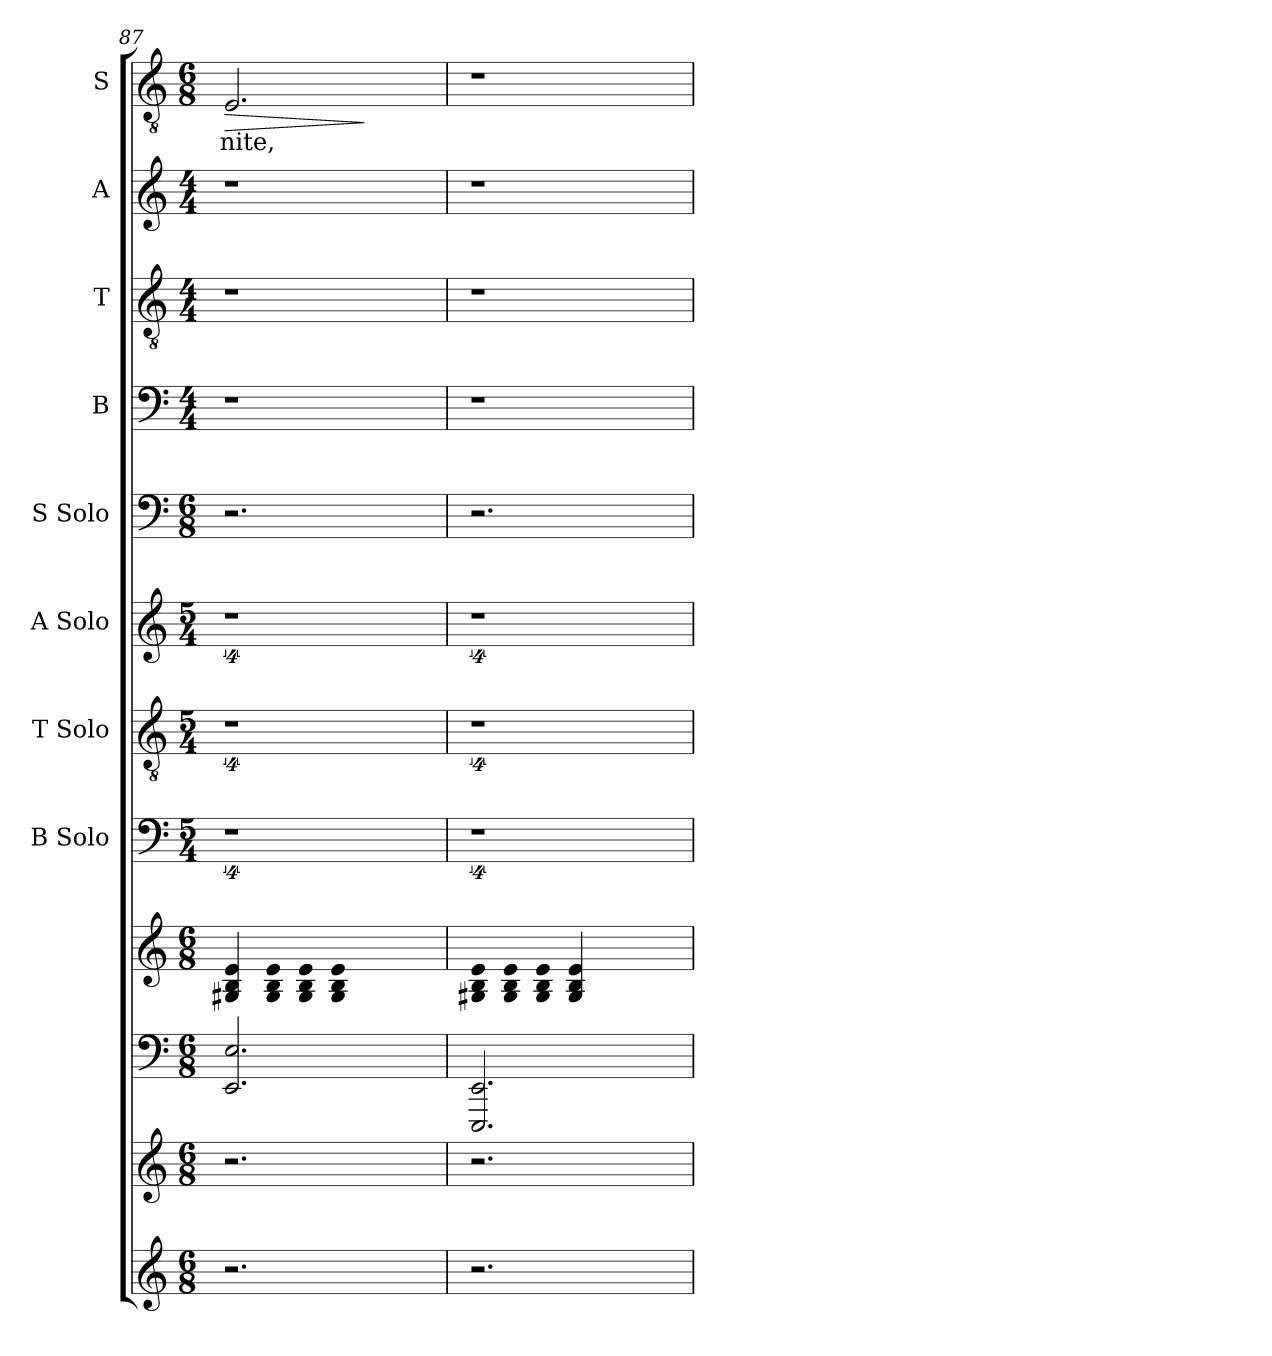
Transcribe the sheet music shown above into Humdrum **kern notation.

**kern	**kern	**kern	**kern	**kern	**kern	**kern	**kern	**kern	**kern	**kern	**kern	**text	**dynam
*part12	*part11	*part10	*part9	*part8	*part7	*part6	*part5	*part4	*part3	*part2	*part1	*part1	*part1
*staff12	*staff11	*staff10	*staff9	*staff8	*staff7	*staff6	*staff5	*staff4	*staff3	*staff2	*staff1	*staff1	*staff1
*	*	*	*	*I"B Solo	*I"T Solo	*I"A Solo	*I"S Solo	*I"B	*I"T	*I"A	*I"S	*	*
*clefG2	*clefG2	*clefF4	*clefG2	*clefF4	*clefGv2	*clefG2	*clefF4	*clefF4	*clefGv2	*clefG2	*clefGv2	*	*
*k[]	*k[]	*k[]	*k[]	*k[]	*k[]	*k[]	*k[]	*k[]	*k[]	*k[]	*k[]	*	*
*C:	*C:	*C:	*C:	*C:	*C:	*C:	*C:	*C:	*C:	*C:	*C:	*	*
*M6/8	*M6/8	*M6/8	*M6/8	*M5/4	*M5/4	*M5/4	*M6/8	*M4/4	*M4/4	*M4/4	*M6/8	*	*
=87	=87	=87	=87	=87	=87	=87	=87	=87	=87	=87	=87	=87	=87
!	!	!	!	!	!	!	!	!	!	!	!	!LO:LY:b	!LO:HP:b
2.r	2.r	2.EE/ 2.E/	4G#X/ 4B/ 4e/	4%5r	4%5r	4%5r	2.r	1r	1r	1r	2.E/	-nite,	>
*	*	*	*Xtuplet	*	*	*	*	*	*	*	*	*	*
!	!	!	!LO:N:vis=4	!	!	!	!	!	!	!	!	!	!
.	.	.	4096%683G#/ 4096%683B/ 4096%683e/	.	.	.	.	.	.	.	.	.	.
!	!	!	!LO:N:vis=4	!	!	!	!	!	!	!	!	!	!
.	.	.	2048%341G#/ 2048%341B/ 2048%341e/	.	.	.	.	.	.	.	.	.	.
!	!	!	!LO:N:vis=4	!	!	!	!	!	!	!	!	!	!
.	.	.	4096%683G#/ 4096%683B/ 4096%683e/	.	.	.	.	.	.	.	.	.	.
2ryy	2ryy	2ryy	2ryy	.	.	.	2ryy	.	.	.	2ryy	.	]
.	.	.	.	.	.	.	.	4ryy	4ryy	4ryy	.	.	.
=88	=88	=88	=88	=88	=88	=88	=88	=88	=88	=88	=88	=88	=88
!	!	!	!LO:N:vis=4	!	!	!	!	!	!	!	!LO:N:vis=1	!	!
2.r	2.r	2.EEE/ 2.EE/	4096%683G#X/ 4096%683B/ 4096%683e/	4%5r	4%5r	4%5r	2.r	1r	1r	1r	2.r	.	.
!	!	!	!LO:N:vis=4	!	!	!	!	!	!	!	!	!	!
.	.	.	2048%341G#/ 2048%341B/ 2048%341e/	.	.	.	.	.	.	.	.	.	.
!	!	!	!LO:N:vis=4	!	!	!	!	!	!	!	!	!	!
.	.	.	4096%683G#/ 4096%683B/ 4096%683e/	.	.	.	.	.	.	.	.	.	.
.	.	.	4G#/ 4B/ 4e/	.	.	.	.	.	.	.	.	.	.
2ryy	2ryy	2ryy	2ryy	.	.	.	2ryy	.	.	.	2ryy	.	.
.	.	.	.	.	.	.	.	4ryy	4ryy	4ryy	.	.	.
=	=	=	=	=	=	=	=	=	=	=	=	=	=
*-	*-	*-	*-	*-	*-	*-	*-	*-	*-	*-	*-	*-	*-
